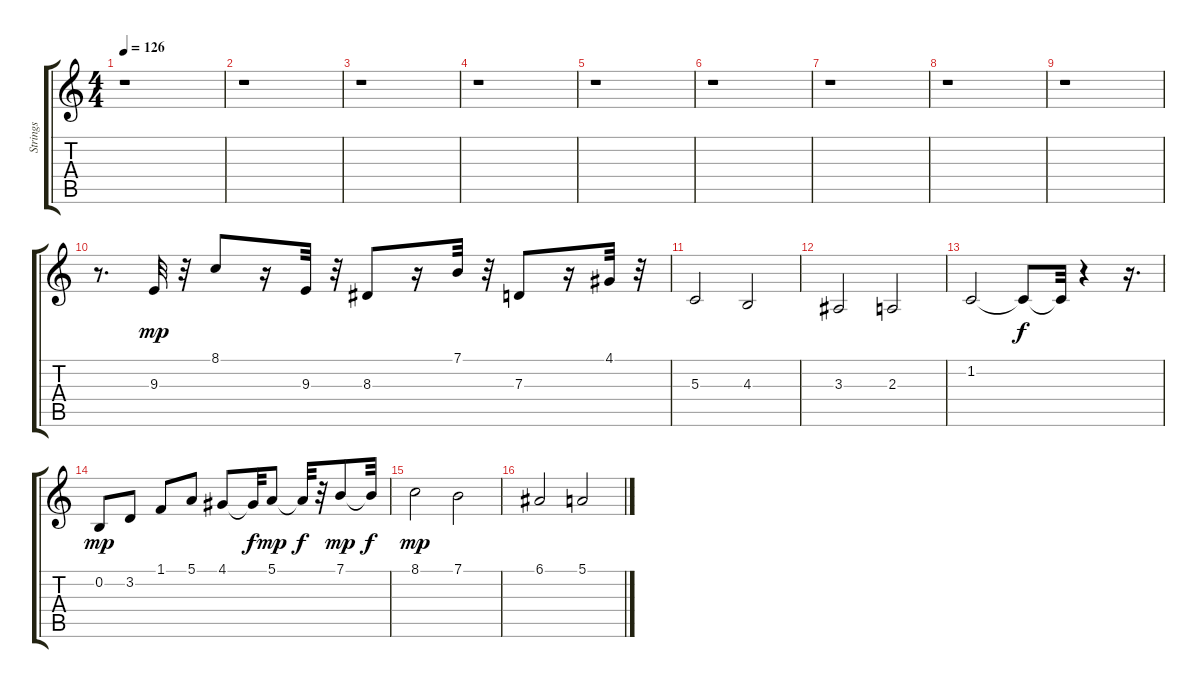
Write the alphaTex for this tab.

\track ("Strings" "Strings") {instrument stringensemble1}
\staff {score tabs}
\tuning (E4 B3 G3 D3 A2 E2) {hide}
\ts (4 4)
\tempo 126
\clef g2
\ks c
r.1{dy mp instrument stringensemble1} |
r.1 |
r.1 |
r.1 |
r.1 |
r.1 |
r.1 |
r.1 |
r.1 |
r.8{d} 9.3.32 r.32 8.1.8 r.16 9.3.32 r.32 8.3.8 r.16 7.1.32 r.32 7.3.8 r.16 4.1.32 r.32 |
5.3.2 4.3.2 |
3.3.2 2.3.2 |
1.2.2 1.2{t}.8{dy f} 1.2{t}.32 r.4 r.16{d} |
0.2.8{dy mp} 3.2.8 1.1.8 5.1.8 4.1.8 4.1{t}.32{dy f} 5.1.8{dy mp} 5.1{t}.32{dy f} r.32 7.1.8{dy mp} 7.1{t}.32{dy f} |
8.1.2{dy mp} 7.1.2 |
6.1.2 5.1.2
